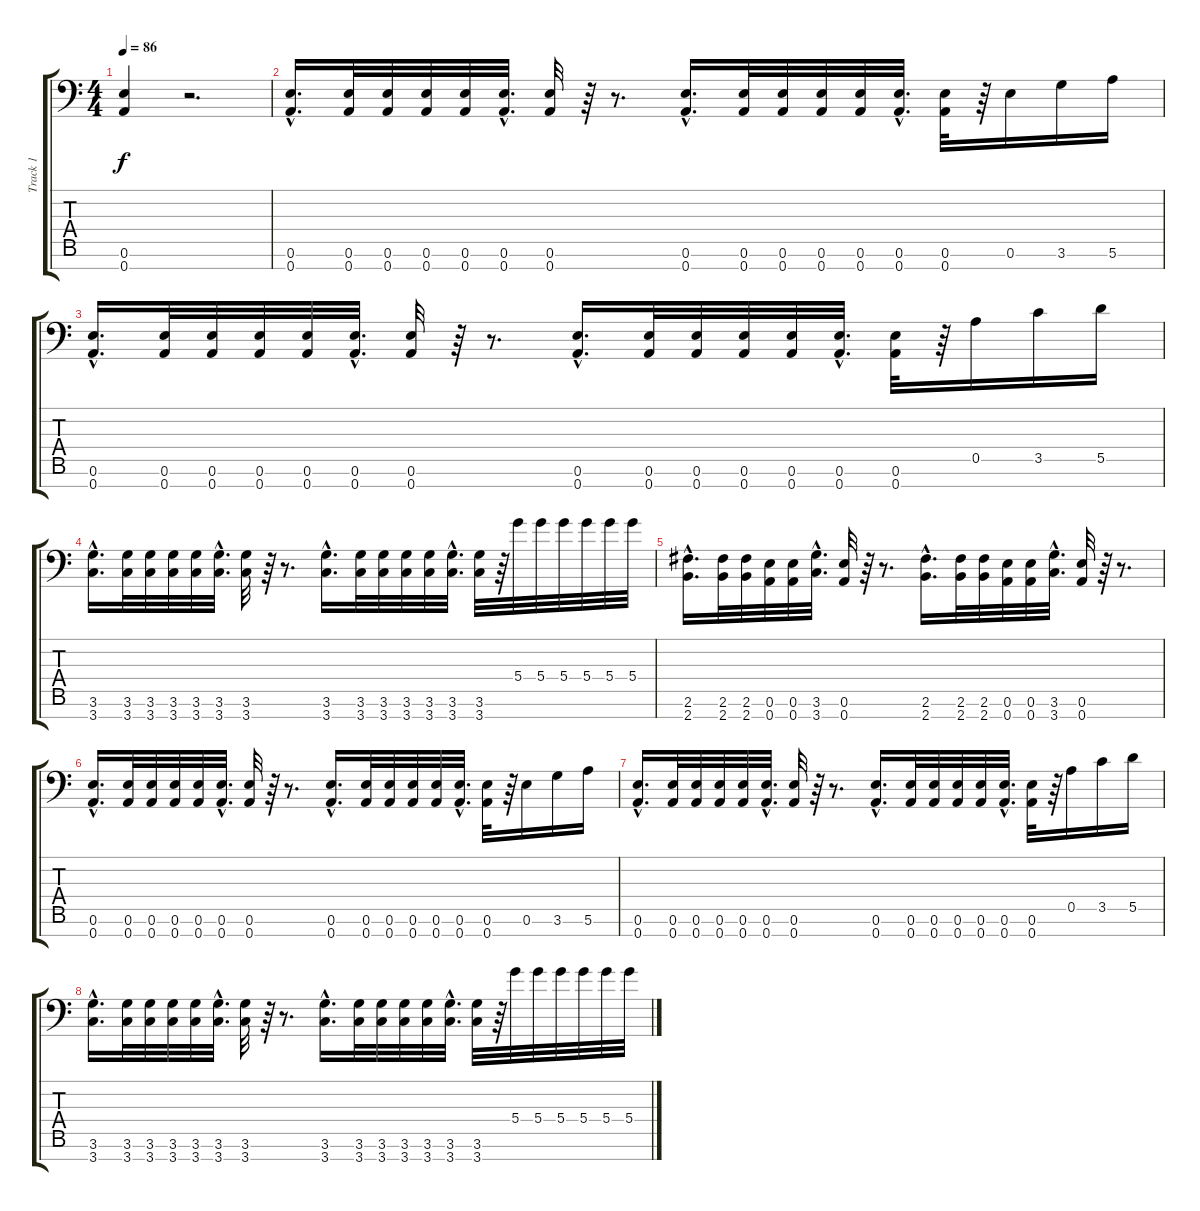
\track ("Track 1" "Track 1") {instrument distortionguitar}
\staff {score tabs}
\tuning (E4 B3 G3 D3 A2 E2 A1) {hide}
\ts (4 4)
\tempo 86
\clef f4
\ks c
(0.6{t} 0.7{t}).4{dy f} r.2{d} |
(0.6{hac} 0.7{hac}).16{d} (0.6 0.7).32 (0.6 0.7).32 (0.6 0.7).32 (0.6 0.7).32 (0.6{hac} 0.7{hac}).32{d} (0.6 0.7).32 r.64 r.8{d} (0.6{hac} 0.7{hac}).16{d} (0.6 0.7).32 (0.6 0.7).32 (0.6 0.7).32 (0.6 0.7).32 (0.6{hac} 0.7{hac}).32{d} (0.6 0.7).32 r.64 0.6.16 3.6.16 5.6.16 |
(0.6{hac} 0.7{hac}).16{d} (0.6 0.7).32 (0.6 0.7).32 (0.6 0.7).32 (0.6 0.7).32 (0.6{hac} 0.7{hac}).32{d} (0.6 0.7).32 r.64 r.8{d} (0.6{hac} 0.7{hac}).16{d} (0.6 0.7).32 (0.6 0.7).32 (0.6 0.7).32 (0.6 0.7).32 (0.6{hac} 0.7{hac}).32{d} (0.6 0.7).32 r.64 0.5.16 3.5.16 5.5.16 |
(3.6{hac} 3.7{hac}).16{d} (3.6 3.7).32 (3.6 3.7).32 (3.6 3.7).32 (3.6 3.7).32 (3.6{hac} 3.7{hac}).32{d} (3.6 3.7).32 r.64 r.8{d} (3.6{hac} 3.7{hac}).16{d} (3.6 3.7).32 (3.6 3.7).32 (3.6 3.7).32 (3.6 3.7).32 (3.6{hac} 3.7{hac}).32{d} (3.6 3.7).32 r.64 5.4.32 5.4.32 5.4.32 5.4.32 5.4.32 5.4.32 |
(2.6{hac} 2.7{hac}).16{d} (2.6 2.7).32 (2.6 2.7).32 (0.6 0.7).32 (0.6 0.7).32 (3.6{hac} 3.7{hac}).32{d} (0.6 0.7).32 r.64 r.8{d} (2.6{hac} 2.7{hac}).16{d} (2.6 2.7).32 (2.6 2.7).32 (0.6 0.7).32 (0.6 0.7).32 (3.6{hac} 3.7{hac}).32{d} (0.6 0.7).32 r.64 r.8{d} |
(0.6{hac} 0.7{hac}).16{d} (0.6 0.7).32 (0.6 0.7).32 (0.6 0.7).32 (0.6 0.7).32 (0.6{hac} 0.7{hac}).32{d} (0.6 0.7).32 r.64 r.8{d} (0.6{hac} 0.7{hac}).16{d} (0.6 0.7).32 (0.6 0.7).32 (0.6 0.7).32 (0.6 0.7).32 (0.6{hac} 0.7{hac}).32{d} (0.6 0.7).32 r.64 0.6.16 3.6.16 5.6.16 |
(0.6{hac} 0.7{hac}).16{d} (0.6 0.7).32 (0.6 0.7).32 (0.6 0.7).32 (0.6 0.7).32 (0.6{hac} 0.7{hac}).32{d} (0.6 0.7).32 r.64 r.8{d} (0.6{hac} 0.7{hac}).16{d} (0.6 0.7).32 (0.6 0.7).32 (0.6 0.7).32 (0.6 0.7).32 (0.6{hac} 0.7{hac}).32{d} (0.6 0.7).32 r.64 0.5.16 3.5.16 5.5.16 |
(3.6{hac} 3.7{hac}).16{d} (3.6 3.7).32 (3.6 3.7).32 (3.6 3.7).32 (3.6 3.7).32 (3.6{hac} 3.7{hac}).32{d} (3.6 3.7).32 r.64 r.8{d} (3.6{hac} 3.7{hac}).16{d} (3.6 3.7).32 (3.6 3.7).32 (3.6 3.7).32 (3.6 3.7).32 (3.6{hac} 3.7{hac}).32{d} (3.6 3.7).32 r.64 5.4.32 5.4.32 5.4.32 5.4.32 5.4.32 5.4.32
